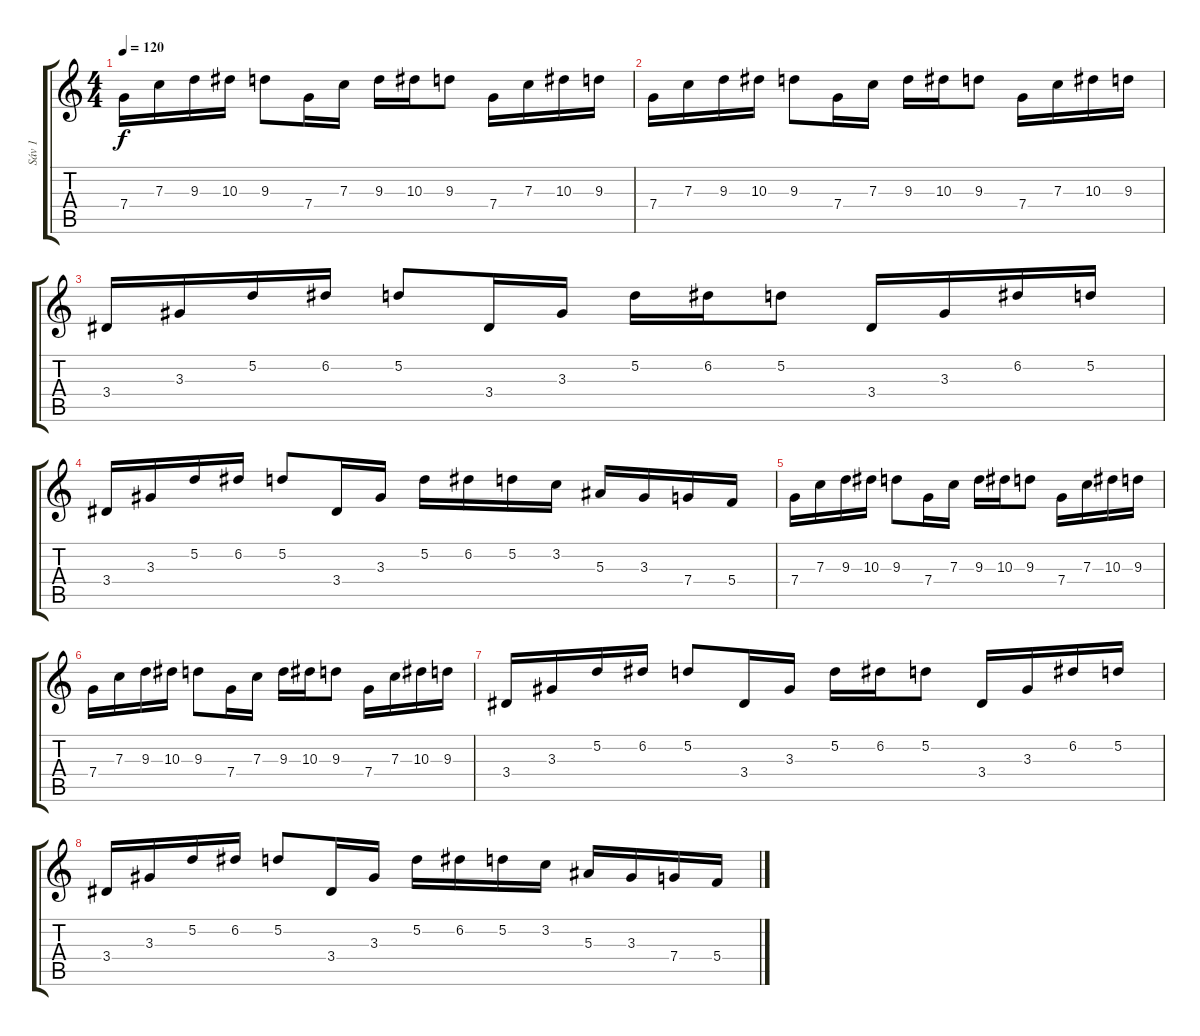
\track ("Sáv 1" "Sáv 1") {instrument distortionguitar}
\staff {score tabs}
\tuning (D4 A3 F3 C3 G2 D2) {hide}
\ts (4 4)
\tempo 120
\clef g2
\ks c
7.4.16{dy f} 7.3.16 9.3.16 10.3.16 9.3.8 7.4.16 7.3.16 9.3.16 10.3.16 9.3.8 7.4.16 7.3.16 10.3.16 9.3.16 |
7.4.16 7.3.16 9.3.16 10.3.16 9.3.8 7.4.16 7.3.16 9.3.16 10.3.16 9.3.8 7.4.16 7.3.16 10.3.16 9.3.16 |
3.4.16 3.3.16 5.2.16 6.2.16 5.2.8 3.4.16 3.3.16 5.2.16 6.2.16 5.2.8 3.4.16 3.3.16 6.2.16 5.2.16 |
3.4.16 3.3.16 5.2.16 6.2.16 5.2.8 3.4.16 3.3.16 5.2.16 6.2.16 5.2.16 3.2.16 5.3.16 3.3.16 7.4.16 5.4.16 |
7.4.16 7.3.16 9.3.16 10.3.16 9.3.8 7.4.16 7.3.16 9.3.16 10.3.16 9.3.8 7.4.16 7.3.16 10.3.16 9.3.16 |
7.4.16 7.3.16 9.3.16 10.3.16 9.3.8 7.4.16 7.3.16 9.3.16 10.3.16 9.3.8 7.4.16 7.3.16 10.3.16 9.3.16 |
3.4.16 3.3.16 5.2.16 6.2.16 5.2.8 3.4.16 3.3.16 5.2.16 6.2.16 5.2.8 3.4.16 3.3.16 6.2.16 5.2.16 |
3.4.16 3.3.16 5.2.16 6.2.16 5.2.8 3.4.16 3.3.16 5.2.16 6.2.16 5.2.16 3.2.16 5.3.16 3.3.16 7.4.16 5.4.16
